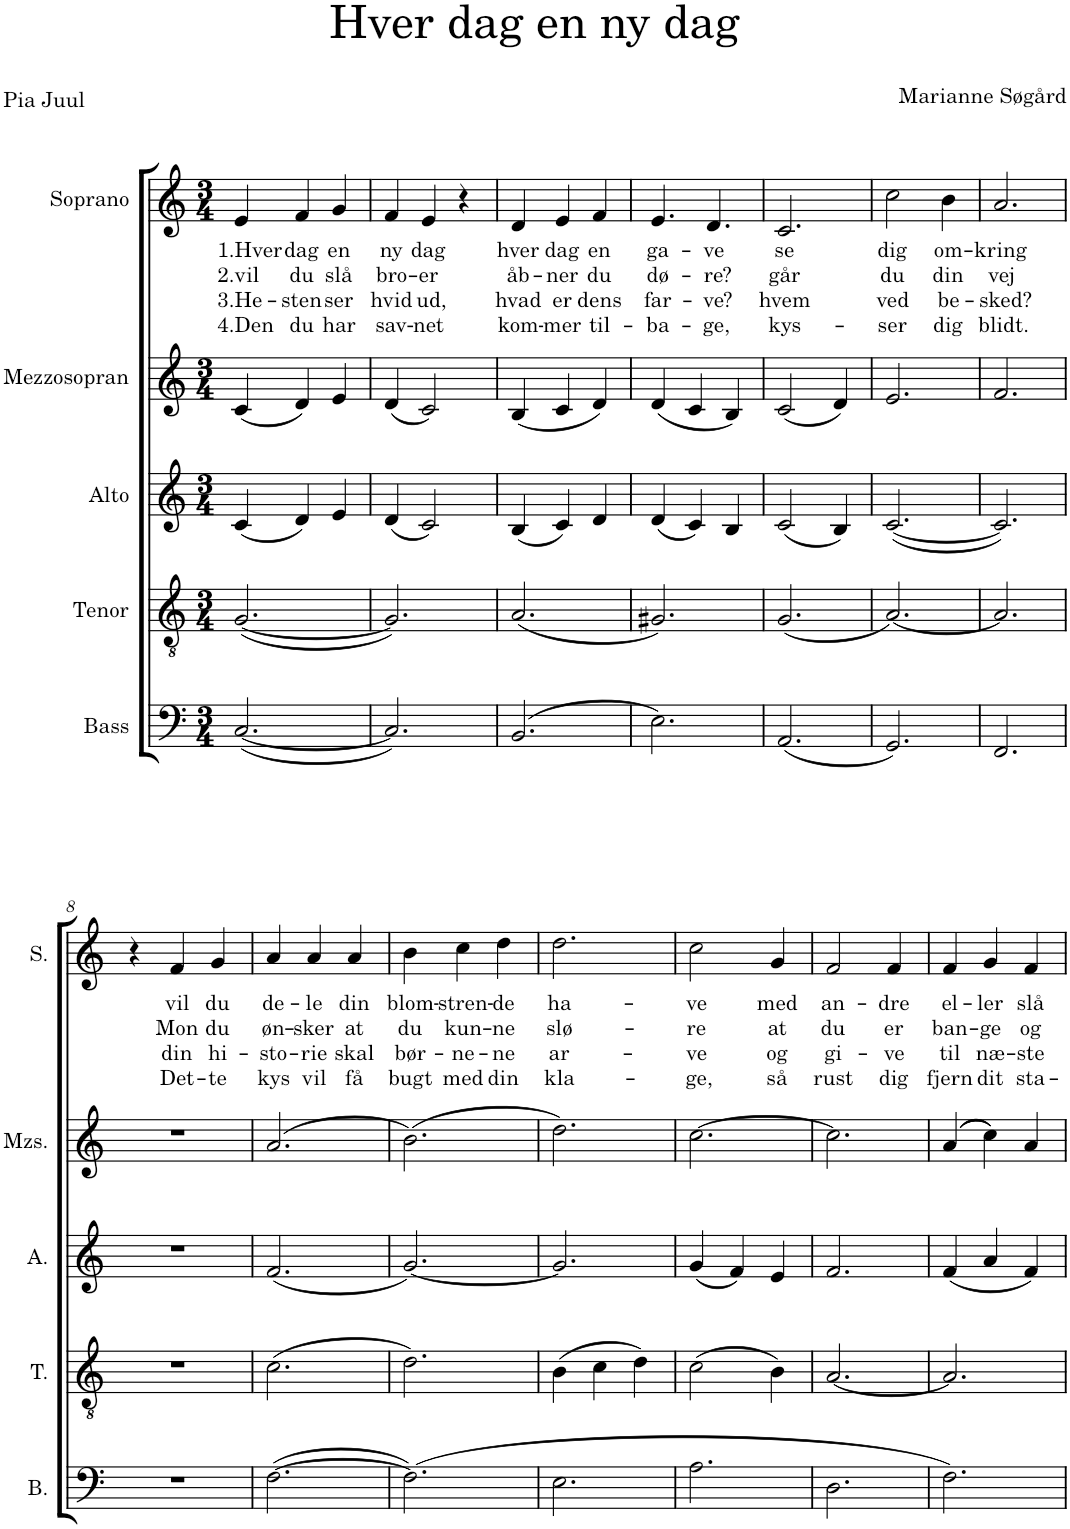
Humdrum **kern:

**kern	**kern	**kern	**kern	**kern	**text	**text	**text	**text
*part5	*part4	*part3	*part2	*part1	*part1	*part1	*part1	*part1
*staff5	*staff4	*staff3	*staff2	*staff1	*staff1	*staff1	*staff1	*staff1
*I"Bass	*I"Tenor	*I"Alto	*I"Mezzosopran	*I"Soprano	*	*	*	*
*I'B.	*I'T.	*I'A.	*I'Mzs.	*I'S.	*	*	*	*
*clefF4	*clefGv2	*clefG2	*clefG2	*clefG2	*	*	*	*
*k[]	*k[]	*k[]	*k[]	*k[]	*	*	*	*
*M3/4	*M3/4	*M3/4	*M3/4	*M3/4	*	*	*	*
=1	=1	=1	=1	=1	=1	=1	=1	=1
!	!	!	!	!	!LO:LY:b	!LO:LY:b	!LO:LY:b	!LO:LY:b
([2.C/	([2.G/	(4c/	(4c/	4e/	1.Hver	2.vil	3.He-	4.Den
!	!	!	!	!	!LO:LY:b	!LO:LY:b	!LO:LY:b	!LO:LY:b
.	.	4d/)	4d/)	4f/	dag	du	-sten	du
!	!	!	!	!	!LO:LY:b	!LO:LY:b	!LO:LY:b	!LO:LY:b
.	.	4e/	4e/	4g/	en	slå	ser	har
=2	=2	=2	=2	=2	=2	=2	=2	=2
!	!	!	!	!	!LO:LY:b	!LO:LY:b	!LO:LY:b	!LO:LY:b
2.C/])	2.G/])	(4d/	(4d/	4f/	ny	bro-	hvid	sav-
!	!	!	!	!	!LO:LY:b	!LO:LY:b	!LO:LY:b	!LO:LY:b
.	.	2c/)	2c/)	4e/	dag	-er	ud,	-net
.	.	.	.	4r	.	.	.	.
=3	=3	=3	=3	=3	=3	=3	=3	=3
!	!	!	!	!	!LO:LY:b	!LO:LY:b	!LO:LY:b	!LO:LY:b
(2.BB/	(2.A/	(4B/	(4B/	4d/	hver	åb-	hvad	kom-
!	!	!	!	!	!LO:LY:b	!LO:LY:b	!LO:LY:b	!LO:LY:b
.	.	4c/)	4c/	4e/	dag	-ner	er	-mer
!	!	!	!	!	!LO:LY:b	!LO:LY:b	!LO:LY:b	!LO:LY:b
.	.	4d/	4d/)	4f/	en	du	dens	til-
=4	=4	=4	=4	=4	=4	=4	=4	=4
!	!	!	!	!	!LO:LY:b	!LO:LY:b	!LO:LY:b	!LO:LY:b
2.E\)	2.G#X/)	(4d/	(4d/	4.e/	ga-	dø-	far-	-ba-
.	.	4c/)	4c/	.	.	.	.	.
!	!	!	!	!	!LO:LY:b	!LO:LY:b	!LO:LY:b	!LO:LY:b
.	.	.	.	4.d/	-ve	-re?	-ve?	-ge,
.	.	4B/	4B/)	.	.	.	.	.
=5	=5	=5	=5	=5	=5	=5	=5	=5
!	!	!	!	!	!LO:LY:b	!LO:LY:b	!LO:LY:b	!LO:LY:b
(2.AA/	(2.G/	(2c/	(2c/	2.c/	se	går	hvem	kys-
.	.	4B/)	4d/)	.	.	.	.	.
=6	=6	=6	=6	=6	=6	=6	=6	=6
!	!	!	!	!	!LO:LY:b	!LO:LY:b	!LO:LY:b	!LO:LY:b
2.GG/)	[2.A/)	([2.c/	2.e/	2cc\	dig	du	ved	-ser
!	!	!	!	!	!LO:LY:b	!LO:LY:b	!LO:LY:b	!LO:LY:b
.	.	.	.	4b\	om-	din	be-	dig
=7	=7	=7	=7	=7	=7	=7	=7	=7
!	!	!	!	!	!LO:LY:b	!LO:LY:b	!LO:LY:b	!LO:LY:b
2.FF/	2.A/]	2.c/])	2.f/	2.a/	-kring	vej	-sked?	blidt.
!!LO:LB:g=z
=8	=8	=8	=8	=8	=8	=8	=8	=8
2.r	2.r	2.r	2.r	4r	.	.	.	.
!	!	!	!	!	!LO:LY:b	!LO:LY:b	!LO:LY:b	!LO:LY:b
.	.	.	.	4f/	vil	Mon	din	Det-
!	!	!	!	!	!LO:LY:b	!LO:LY:b	!LO:LY:b	!LO:LY:b
.	.	.	.	4g/	du	du	hi-	-te
=9	=9	=9	=9	=9	=9	=9	=9	=9
!	!	!	!	!	!LO:LY:b	!LO:LY:b	!LO:LY:b	!LO:LY:b
([2.F\	(2.c\	(2.f/	(2.a/	4a/	de-	øn-	-sto-	kys
!	!	!	!	!	!LO:LY:b	!LO:LY:b	!LO:LY:b	!LO:LY:b
.	.	.	.	4a/	-le	-sker	-rie	vil
!	!	!	!	!	!LO:LY:b	!LO:LY:b	!LO:LY:b	!LO:LY:b
.	.	.	.	4a/	din	at	skal	få
=10	=10	=10	=10	=10	=10	=10	=10	=10
!	!	!	!	!	!LO:LY:b	!LO:LY:b	!LO:LY:b	!LO:LY:b
(2.F\])	2.d\)	[2.g/)	(2.b\)	4b\	blom-	du	bør-	bugt
!	!	!	!	!	!LO:LY:b	!LO:LY:b	!LO:LY:b	!LO:LY:b
.	.	.	.	4cc\	-stren-	kun-	-ne-	med
!	!	!	!	!	!LO:LY:b	!LO:LY:b	!LO:LY:b	!LO:LY:b
.	.	.	.	4dd\	-de	-ne	-ne	din
=11	=11	=11	=11	=11	=11	=11	=11	=11
!	!	!	!	!	!LO:LY:b	!LO:LY:b	!LO:LY:b	!LO:LY:b
2.E\	(4B\	2.g/]	2.dd\)	2.dd\	ha-	slø-	ar-	kla-
.	4c\	.	.	.	.	.	.	.
.	4d\)	.	.	.	.	.	.	.
=12	=12	=12	=12	=12	=12	=12	=12	=12
!	!	!	!	!	!LO:LY:b	!LO:LY:b	!LO:LY:b	!LO:LY:b
2.A\	(2c\	(4g/	[2.cc\	2cc\	-ve	-re	-ve	-ge,
.	.	4f/)	.	.	.	.	.	.
!	!	!	!	!	!LO:LY:b	!LO:LY:b	!LO:LY:b	!LO:LY:b
.	4B\)	4e/	.	4g/	med	at	og	så
=13	=13	=13	=13	=13	=13	=13	=13	=13
!	!	!	!	!	!LO:LY:b	!LO:LY:b	!LO:LY:b	!LO:LY:b
2.D\	[2.A/	2.f/	2.cc\]	2f/	an-	du	gi-	rust
!	!	!	!	!	!LO:LY:b	!LO:LY:b	!LO:LY:b	!LO:LY:b
.	.	.	.	4f/	-dre	er	-ve	dig
=14	=14	=14	=14	=14	=14	=14	=14	=14
!	!	!	!	!	!LO:LY:b	!LO:LY:b	!LO:LY:b	!LO:LY:b
2.F\)	2.A/]	(4f/	((4a/	4f/	el-	ban-	til	fjern
!	!	!	!	!	!LO:LY:b	!LO:LY:b	!LO:LY:b	!LO:LY:b
.	.	4a/	4cc\))	4g/	-ler	-ge	næ-	dit
!	!	!	!	!	!LO:LY:b	!LO:LY:b	!LO:LY:b	!LO:LY:b
.	.	4f/)	4a/	4f/	slå	og	-ste	sta-
=	=	=	=	=	=	=	=	=
*-	*-	*-	*-	*-	*-	*-	*-	*-
